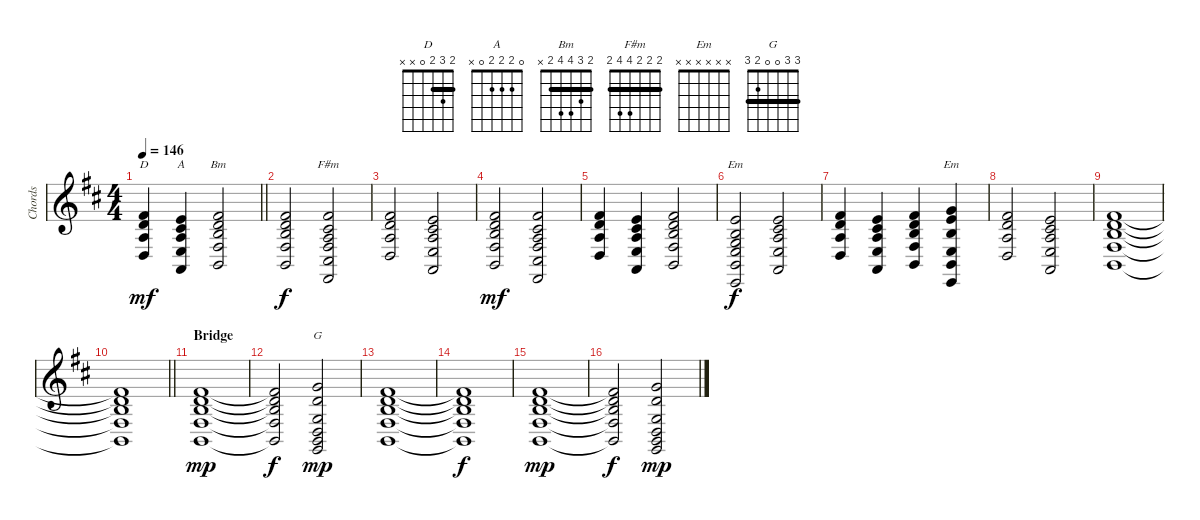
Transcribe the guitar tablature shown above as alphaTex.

\track ("Chords" "Chords") {instrument stringensemble1}
\staff {score}
\tuning (E4 B3 G3 D3 A2 E2) {hide}
\chord ("D" 2 3 2 0 x x) {barre 2}
\chord ("A" 0 2 2 2 0 x)
\chord ("Bm" 2 3 4 4 2 x) {barre 2}
\chord ("F#m" 2 2 2 4 4 2) {barre 2}
\chord ("Em" 0 0 0 2 2 0)
\chord ("Em" x x x x x x)
\chord ("G" 3 3 0 0 2 3) {barre 3}
\ts (4 4)
\tempo 146
\clef g2
\barLineRight lightlight
\ks bminor
(2.1 3.2 2.3 0.4).4{ch "D" dy mf} (0.1 2.2 2.3 2.4 0.5).4{ch "A"} (2.1 3.2 4.3 4.4 2.5).2{ch "Bm"} |
\section ("" "")
(2.1 3.2 4.3 4.4 2.5).2{dy f} (2.1 2.2 2.3 4.4 4.5 2.6).2{ch "F#m"} |
(2.1 3.2 2.3 0.4).2 (0.1 2.2 2.3 2.4 0.5).2 |
(2.1 3.2 4.3 4.4 2.5).2{dy mf} (2.1 2.2 2.3 4.4 4.5 2.6).2 |
(2.1 3.2 2.3 0.4).4 (0.1 2.2 2.3 2.4 0.5).4 (2.1 3.2 4.3 4.4 2.5).2 |
(0.1 0.2 0.3 2.4 2.5 0.6).2{ch "Em" dy f} (0.1 2.2 2.3 2.4 0.5).2 |
(2.1 3.2 2.3 0.4).4 (0.1 2.2 2.3 2.4 0.5).4 (2.1 3.2 4.3 4.4 2.5).4 (3.1 5.2 4.3 2.4 2.5 0.6).4{ch "Em"} |
(2.1 3.2 2.3 0.4).2 (0.1 2.2 2.3 2.4 0.5).2 |
(2.1 3.2 4.3 4.4 2.5).1 |
\barLineRight lightlight
(2.1{t} 3.2{t} 4.3{t} 4.4{t} 2.5{t}).1 |
\section ("" "Bridge")
(2.1 3.2 4.3 4.4 2.5).1{dy mp volume 5} |
(2.1{t} 3.2{t} 4.3{t} 4.4{t} 2.5{t}).2{dy f} (3.1 3.2 0.3 0.4 2.5 3.6).2{ch "G" dy mp} |
(2.1 3.2 4.3 4.4 2.5).1 |
(2.1{t} 3.2{t} 4.3{t} 4.4{t} 2.5{t}).1{dy f} |
(2.1 3.2 4.3 4.4 2.5).1{dy mp} |
(2.1{t} 3.2{t} 4.3{t} 4.4{t} 2.5{t}).2{dy f} (3.1 3.2 0.3 0.4 2.5 3.6).2{dy mp}
